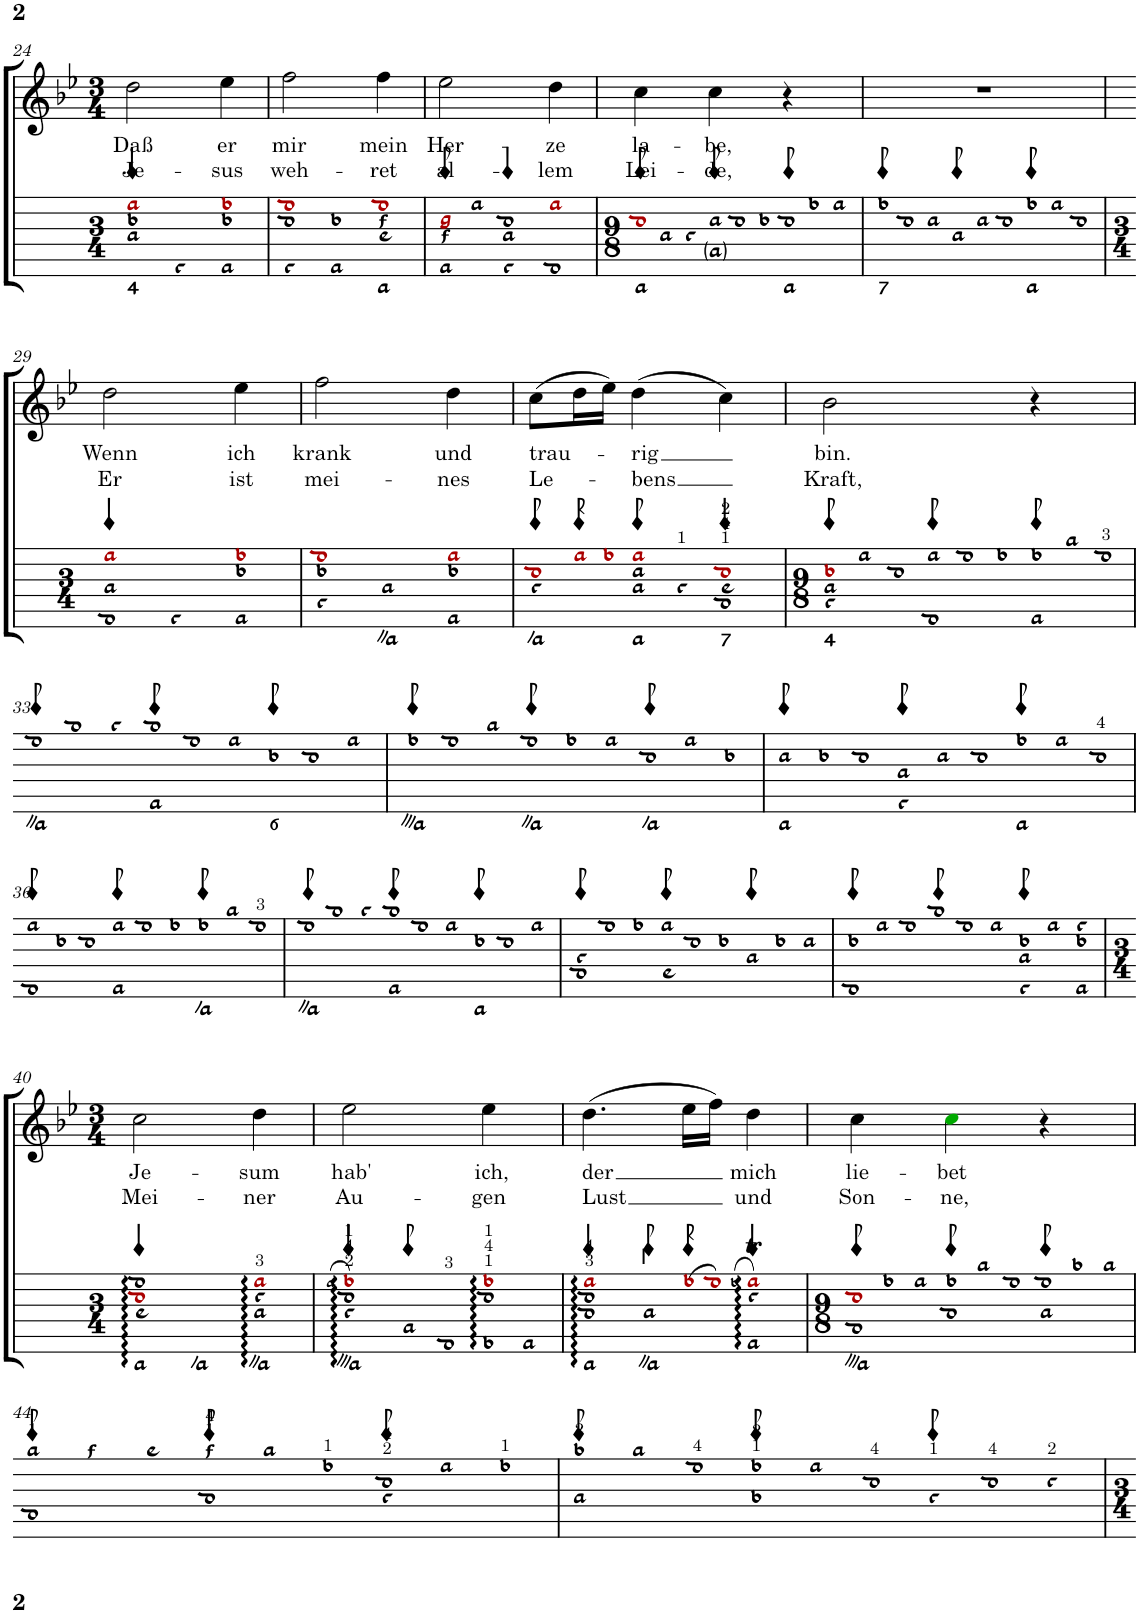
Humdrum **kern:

**kern	**kern	**text	**text
*part2	*part1	*part1	*part1
*staff2	*staff1	*staff1	*staff1
*I"Liuto	*I"S.	*	*
!!LO:PB:g=z
*	*clefG2	*	*
*k[b-e-]	*k[b-e-]	*	*
*M3/4	*M3/4	*	*
=24	=24	=24	=24
!	!	!LO:LY:b	!LO:LY:b
4BBB- 4F 4B- 4di	2dd\	Daß	Je-
4AA	.	.	.
!	!	!LO:LY:b	!LO:LY:b
4GG 4B- 4e-i	4ee-\	er	-sus
=25	=25	=25	=25
!	!	!LO:LY:b	!LO:LY:b
4AA 4c 4fi	2ff\	mir	weh-
4GG 4B-	.	.	.
!	!	!LO:LY:b	!LO:LY:b
4FF 4A 4d 4fi	4ff\	mein	-ret
=26	=26	=26	=26
!	!	!LO:LY:b	!LO:LY:b
8GG\ 8B-\ 8e-i\L	2ee-\	Her-	al-
8dJ	.	.	.
4AA 4F 4c	.	.	.
!	!	!LO:LY:b	!LO:LY:b
4BB- 4di	4dd\	-ze	-lem
=27	=27	=27	=27
*M9/8	*	*	*
*Xtuplet	*	*	*
!	!	!LO:LY:b	!LO:LY:b
12FF\ 12ci\L	4cc\	la-	Lei-
12F	.	.	.
12G	.	.	.
!	!	!LO:LY:b	!LO:LY:b
12C\ 12A\	4cc\	-be,	-de,
12cJ	.	.	.
12B-L	.	.	.
12FF\ 12c\	4r	.	.
12e-	.	.	.
12dJ	.	.	.
=28	=28	=28	=28
12FFF\ 12e-\L	2.r	.	.
12c	.	.	.
12A	.	.	.
12F	.	.	.
12AJ	.	.	.
12cL	.	.	.
12FF\ 12e-\	.	.	.
12d	.	.	.
12cJ	.	.	.
!!LO:LB:g=z
=29	=29	=29	=29
*M3/4	*	*	*
!	!	!LO:LY:b	!LO:LY:b
4BB- 4F 4di	2dd\	Wenn	Er
4AA	.	.	.
!	!	!LO:LY:b	!LO:LY:b
4GG 4B- 4e-i	4ee-\	ich	ist
=30	=30	=30	=30
!	!	!LO:LY:b	!LO:LY:b
4D 4B- 4fi	2ff\	krank	mei-
4DD 4F	.	.	.
!	!	!LO:LY:b	!LO:LY:b
4GG 4B- 4di	4dd\	und	-nes
=31	=31	=31	=31
!	!	!LO:LY:b	!LO:LY:b
8EE-\ 8G\ 8ci\L	(8cc\L	trau-	Le-
16diL	16dd\L	.	.
16e-iJJ	16ee-\JJ)	.	.
!	!	!LO:LY:b	!LO:LY:b
8FF\ 8F\ 8A\ 8di\L	(4dd\	-rig	-bens
8GJ	.	.	.
4FFF 4E- 4A 4ci	4cc\)	.	.
=32	=32	=32	=32
*M9/8	*	*	*
!	!	!LO:LY:b	!LO:LY:b
12BBB-\ 12D\ 12F\ 12B-i\L	2b-\	bin.	Kraft,
12d	.	.	.
12c	.	.	.
12BB-\ 12d\	.	.	.
12fJ	.	.	.
12e-L	.	.	.
12GG\ 12e-\	4r	.	.
12g	.	.	.
12fJ	.	.	.
!!LO:LB:g=z
=33	=33	=33	=33
12DD\ 12f\L	2.r	.	.
12b-	.	.	.
12a	.	.	.
12GG\ 12b-\	.	.	.
12fJ	.	.	.
12dL	.	.	.
12GGG\ 12B-\	.	.	.
12c	.	.	.
12dJ	.	.	.
=34	=34	=34	=34
12CC\ 12e-\L	2.r	.	.
12f	.	.	.
12g	.	.	.
12DD\ 12f\	.	.	.
12e-J	.	.	.
12dL	.	.	.
12EE-\ 12c\	.	.	.
12d	.	.	.
12B-J	.	.	.
=35	=35	=35	=35
12FF\ 12A\L	2.r	.	.
12B-	.	.	.
12c	.	.	.
12AA\ 12F\	.	.	.
12AJ	.	.	.
12cL	.	.	.
12FF\ 12e-\	.	.	.
12d	.	.	.
12cJ	.	.	.
!!LO:LB:g=z
=36	=36	=36	=36
12BB-\ 12d\L	2.r	.	.
12B-	.	.	.
12c	.	.	.
12GG\ 12d\	.	.	.
12fJ	.	.	.
12e-L	.	.	.
12EE-\ 12e-\	.	.	.
12g	.	.	.
12fJ	.	.	.
=37	=37	=37	=37
12DD\ 12f\L	2.r	.	.
12b-	.	.	.
12a	.	.	.
12GG\ 12b-\	.	.	.
12fJ	.	.	.
12dL	.	.	.
12FF\ 12B-\	.	.	.
12c	.	.	.
12dJ	.	.	.
=38	=38	=38	=38
12E-\ 12G\L	2.r	.	.
12f	.	.	.
12e-	.	.	.
12E\ 12d\	.	.	.
12cJ	.	.	.
12B-L	.	.	.
12F	.	.	.
12B-	.	.	.
12AJ	.	.	.
=39	=39	=39	=39
12BB-\ 12B-\L	2.r	.	.
12d	.	.	.
12f	.	.	.
12b-	.	.	.
12fJ	.	.	.
12dL	.	.	.
12AA\ 12F\ 12B-\	.	.	.
12d	.	.	.
12GG\ 12B-\ 12e#X\J	.	.	.
!!LO:LB:g=z
=40	=40	=40	=40
*M3/4	*M3/4	*	*
!	!	!LO:LY:b	!LO:LY:b
4FF 4A 4ci 4f	2cc\	Je-	Mei-
4EE-	.	.	.
!	!	!LO:LY:b	!LO:LY:b
4DD 4F 4B#X 4di	4dd\	-sum	-ner
=41	=41	=41	=41
(>qd	.	.	.
!	!	!LO:LY:b	!LO:LY:b
4CC 4G 4c 4e-i)	2ee-\	hab'	Au-
8CL	.	.	.
8BB-J	.	.	.
!	!	!LO:LY:b	!LO:LY:b
8AA-\ 8c\ 8e-i\L	4ee-\	ich,	-gen
8GGJ	.	.	.
=42	=42	=42	=42
!	!	!LO:LY:b	!LO:LY:b
4FF 4A- 4c 4di	(4.dd\	der	Lust
!LO:TX:a:t=I	!	!	!
8DD\ 8F\L	.	.	.
(16e-iL	16ee-\LL	.	.
16fiJJ)	16ff\JJ)	.	.
(>qe-	.	.	.
!	!	!LO:LY:b	!LO:LY:b
4GGT 4B#XT 4diT)	4dd\	mich	und
=43	=43	=43	=43
*M9/8	*	*	*
!	!	!LO:LY:b	!LO:LY:b
12CC\ 12E-\ 12ci\L	4cc\	lie-	Son-
12e-	.	.	.
12d	.	.	.
!	!	!LO:LY:b	!LO:LY:b
12A-\ 12e-\	4ccj\	-bet	-ne,
12gJ	.	.	.
12fL	.	.	.
12F\ 12f\	4r	.	.
12a-X	.	.	.
12gJ	.	.	.
!!LO:LB:g=z
=44	=44	=44	=44
12E-\ 12g\L	2.r	.	.
12cc	.	.	.
12b#X	.	.	.
12A-\ 12cc\	.	.	.
12gJ	.	.	.
12e-L	.	.	.
12G\ 12c\	.	.	.
12d	.	.	.
12e-J	.	.	.
=45	=45	=45	=45
12F\ 12a-X\L	2.r	.	.
12g	.	.	.
12f	.	.	.
12F#X\ 12e-\	.	.	.
12dJ	.	.	.
12cL	.	.	.
12G	.	.	.
12c	.	.	.
12B#XJ	.	.	.
=	=	=	=
*-	*-	*-	*-
